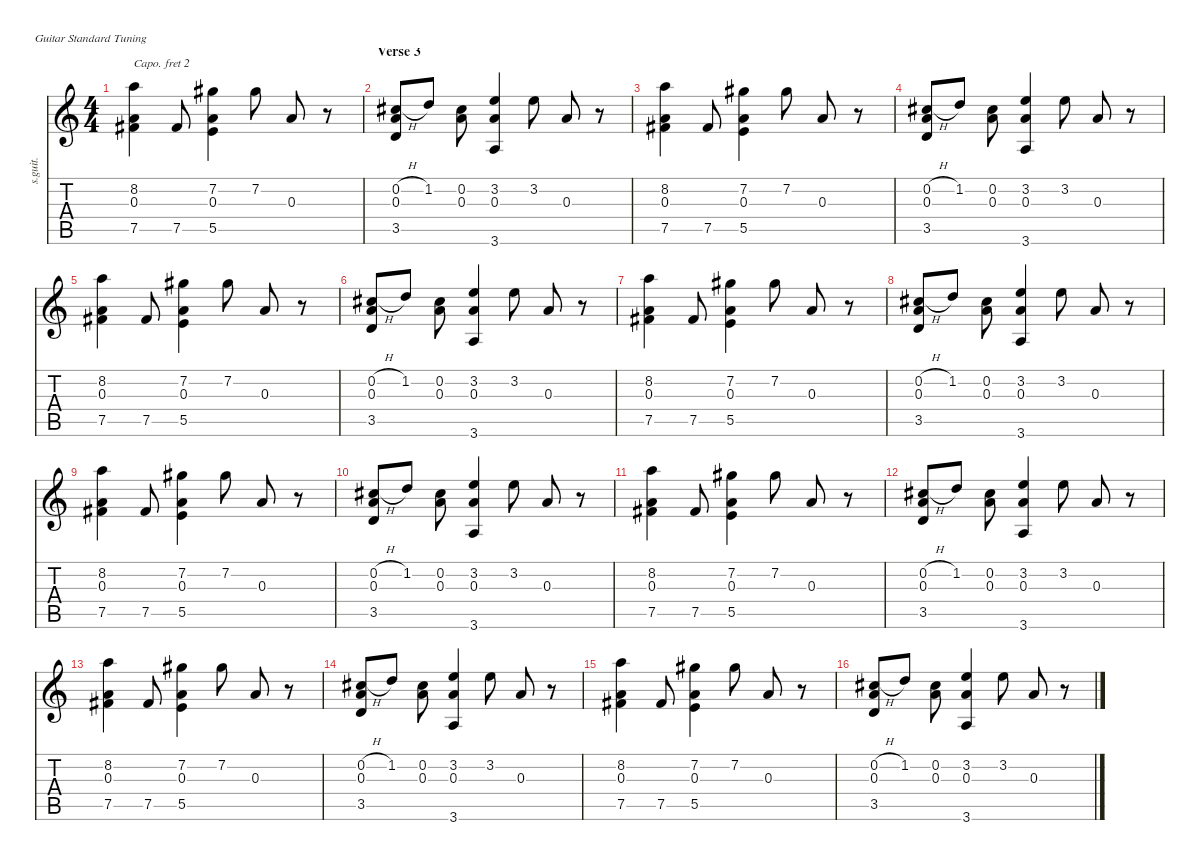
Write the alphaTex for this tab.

\defaultSystemsLayout 4
\hideDynamics
\bracketExtendMode nobrackets
\track ("Acoustic Guitar" "s.guit.") {instrument acousticguitarnylon}
\staff {score tabs}
\capo 2
\tuning (E4 B3 G3 D3 A2 E2)
\ts (4 4)
\tempo (102 hide)
\clef g2
\ks c
(8.2 0.3 7.5).4{dy f} 7.5.8 (7.2{acc #} 0.3 5.5).4 7.2{acc #}.8 0.3.8 r.8 |
\section ("" "Verse 3")
(0.2{h} 0.3 3.5).8 1.2.8 (0.2 0.3).8 (3.2 0.3 3.6).4 3.2.8 0.3.8 r.8 |
(8.2 0.3 7.5).4 7.5.8 (7.2{acc #} 0.3 5.5).4 7.2{acc #}.8 0.3.8 r.8 |
(0.2{h} 0.3 3.5).8 1.2.8 (0.2 0.3).8 (3.2 0.3 3.6).4 3.2.8 0.3.8 r.8 |
(8.2 0.3 7.5).4 7.5.8 (7.2{acc #} 0.3 5.5).4 7.2{acc #}.8 0.3.8 r.8 |
(0.2{h} 0.3 3.5).8 1.2.8 (0.2 0.3).8 (3.2 0.3 3.6).4 3.2.8 0.3.8 r.8 |
(8.2 0.3 7.5).4 7.5.8 (7.2{acc #} 0.3 5.5).4 7.2{acc #}.8 0.3.8 r.8 |
(0.2{h} 0.3 3.5).8 1.2.8 (0.2 0.3).8 (3.2 0.3 3.6).4 3.2.8 0.3.8 r.8 |
(8.2 0.3 7.5).4 7.5.8 (7.2{acc #} 0.3 5.5).4 7.2{acc #}.8 0.3.8 r.8 |
(0.2{h} 0.3 3.5).8 1.2.8 (0.2 0.3).8 (3.2 0.3 3.6).4 3.2.8 0.3.8 r.8 |
(8.2 0.3 7.5).4 7.5.8 (7.2{acc #} 0.3 5.5).4 7.2{acc #}.8 0.3.8 r.8 |
(0.2{h} 0.3 3.5).8 1.2.8 (0.2 0.3).8 (3.2 0.3 3.6).4 3.2.8 0.3.8 r.8 |
(8.2 0.3 7.5).4 7.5.8 (7.2{acc #} 0.3 5.5).4 7.2{acc #}.8 0.3.8 r.8 |
(0.2{h} 0.3 3.5).8 1.2.8 (0.2 0.3).8 (3.2 0.3 3.6).4 3.2.8 0.3.8 r.8 |
(8.2 0.3 7.5).4 7.5.8 (7.2{acc #} 0.3 5.5).4 7.2{acc #}.8 0.3.8 r.8 |
(0.2{h} 0.3 3.5).8 1.2.8 (0.2 0.3).8 (3.2 0.3 3.6).4 3.2.8 0.3.8 r.8
